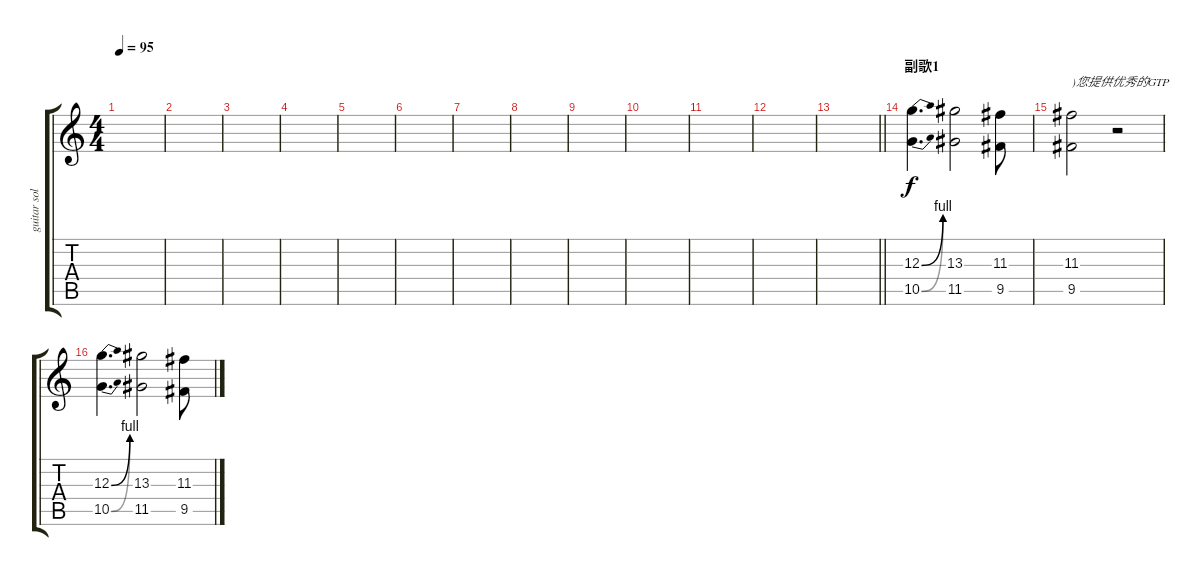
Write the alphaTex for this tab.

\track ("guitar solo" "guitar sol") {instrument overdrivenguitar}
\staff {score tabs}
\tuning (E4 B3 G3 D3 A2 E2) {hide}
\ts (4 4)
\tempo 95
\clef g2
\ks c
|
|
|
|
|
|
|
|
|
|
|
|
\barLineRight lightlight
|
\section ("" "副歌1")
(12.3{be (bend 0 0 60 4)} 10.5{be (bend 0 0 60 4)}).4{d} (13.3 11.5).2 (11.3 9.5).8 |
(11.3 9.5).2{txt ")您提供优秀的GTP"} r.2 |
(12.3{be (bend 0 0 60 4)} 10.5{be (bend 0 0 60 4)}).4{d} (13.3 11.5).2 (11.3 9.5).8
